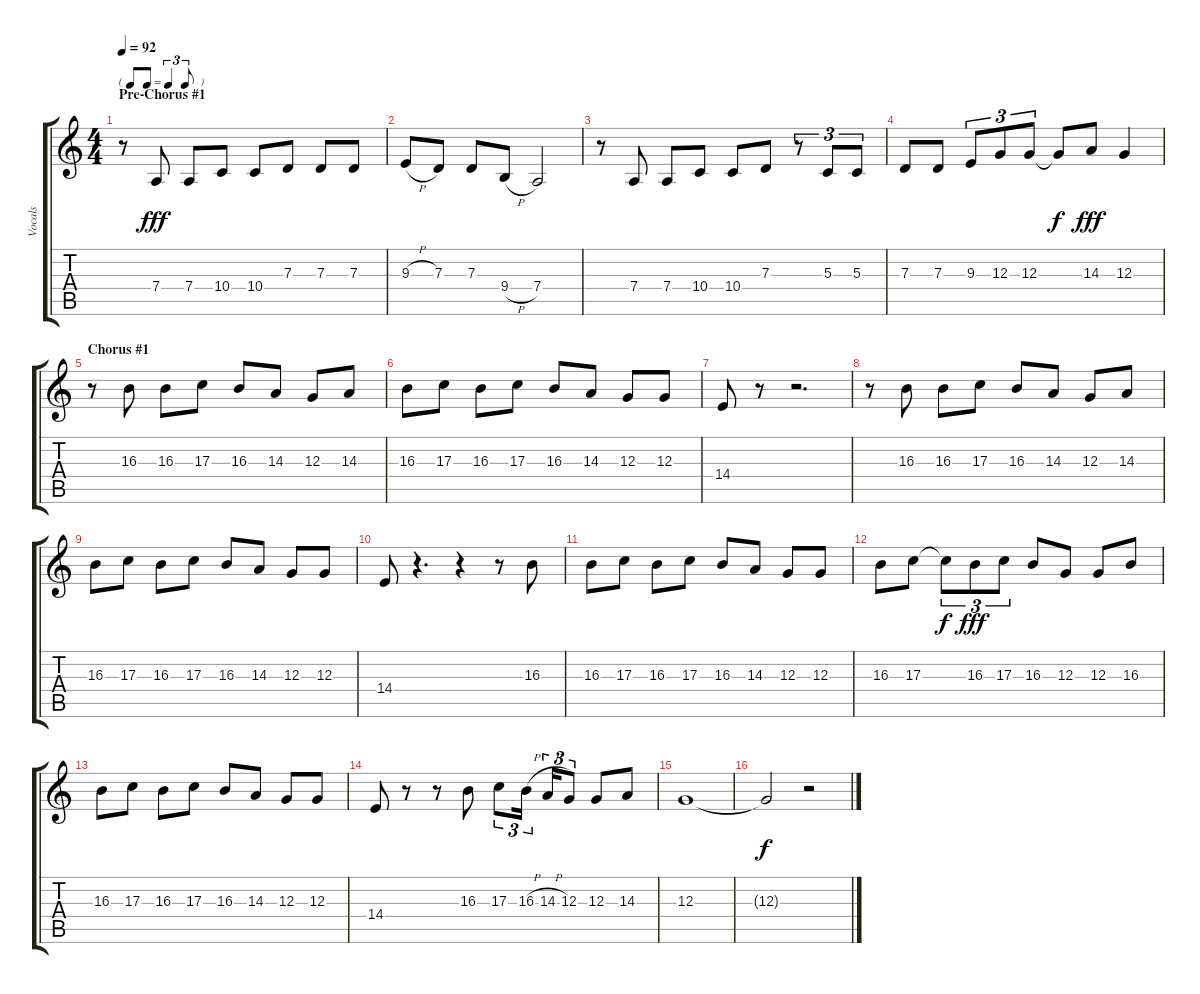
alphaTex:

\track ("Vocals" "Vocals") {instrument lead1square}
\staff {score tabs}
\tuning (E4 B3 G3 D3 A2 E2) {hide}
\ts (4 4)
\tf triplet8th
\section ("" "Pre-Chorus #1")
\tempo 92
\clef g2
\ks c
r.8{dy fff} 7.4.8 7.4.8 10.4.8 10.4.8 7.3.8 7.3.8 7.3.8 |
9.3{h}.8 7.3.8 7.3.8 9.4{h}.8 7.4.2 |
r.8 7.4.8 7.4.8 10.4.8 10.4.8 7.3.8 r.8{tu (3 2)} 5.3.8{tu (3 2)} 5.3.8{tu (3 2)} |
7.3.8 7.3.8 9.3.8{tu (3 2)} 12.3.8{tu (3 2)} 12.3.8{tu (3 2)} 12.3{t}.8{dy f} 14.3.8{dy fff} 12.3.4 |
\section ("" "Chorus #1")
r.8 16.3.8 16.3.8 17.3.8 16.3.8 14.3.8 12.3.8 14.3.8 |
16.3.8 17.3.8 16.3.8 17.3.8 16.3.8 14.3.8 12.3.8 12.3.8 |
14.4.8 r.8 r.2{d} |
r.8 16.3.8 16.3.8 17.3.8 16.3.8 14.3.8 12.3.8 14.3.8 |
16.3.8 17.3.8 16.3.8 17.3.8 16.3.8 14.3.8 12.3.8 12.3.8 |
14.4.8 r.4{d} r.4 r.8 16.3.8 |
16.3.8 17.3.8 16.3.8 17.3.8 16.3.8 14.3.8 12.3.8 12.3.8 |
16.3.8 17.3.8 17.3{t}.8{tu (3 2) dy f} 16.3.8{tu (3 2) dy fff} 17.3.8{tu (3 2)} 16.3.8 12.3.8 12.3.8 16.3.8 |
16.3.8 17.3.8 16.3.8 17.3.8 16.3.8 14.3.8 12.3.8 12.3.8 |
14.4.8 r.8 r.8 16.3.8 17.3.8{tu (3 2)} 16.3{h}.16{tu (3 2)} 14.3{h}.16{tu (3 2)} 12.3.8{tu (3 2)} 12.3.8 14.3.8 |
12.3.1 |
12.3{t}.2{dy f} r.2
